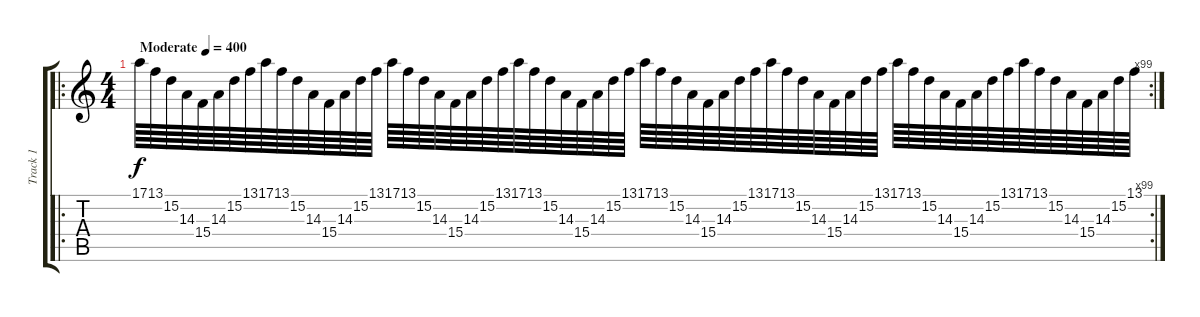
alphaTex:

\track ("Track 1" "Track 1") {instrument lead2sawtooth}
\staff {score tabs}
\tuning (E4 B3 G3 D3 A2 E2) {hide}
\ro
\rc 99
\ts (4 4)
\tempo (400 "Moderate")
\clef g2
\ks c
17.1.64{dy f instrument lead2sawtooth} 13.1.64 15.2.64 14.3.64 15.4.64 14.3.64 15.2.64 13.1.64 17.1.64 13.1.64 15.2.64 14.3.64 15.4.64 14.3.64 15.2.64 13.1.64 17.1.64 13.1.64 15.2.64 14.3.64 15.4.64 14.3.64 15.2.64 13.1.64 17.1.64 13.1.64 15.2.64 14.3.64 15.4.64 14.3.64 15.2.64 13.1.64 17.1.64 13.1.64 15.2.64 14.3.64 15.4.64 14.3.64 15.2.64 13.1.64 17.1.64 13.1.64 15.2.64 14.3.64 15.4.64 14.3.64 15.2.64 13.1.64 17.1.64 13.1.64 15.2.64 14.3.64 15.4.64 14.3.64 15.2.64 13.1.64 17.1.64 13.1.64 15.2.64 14.3.64 15.4.64 14.3.64 15.2.64 13.1.64
